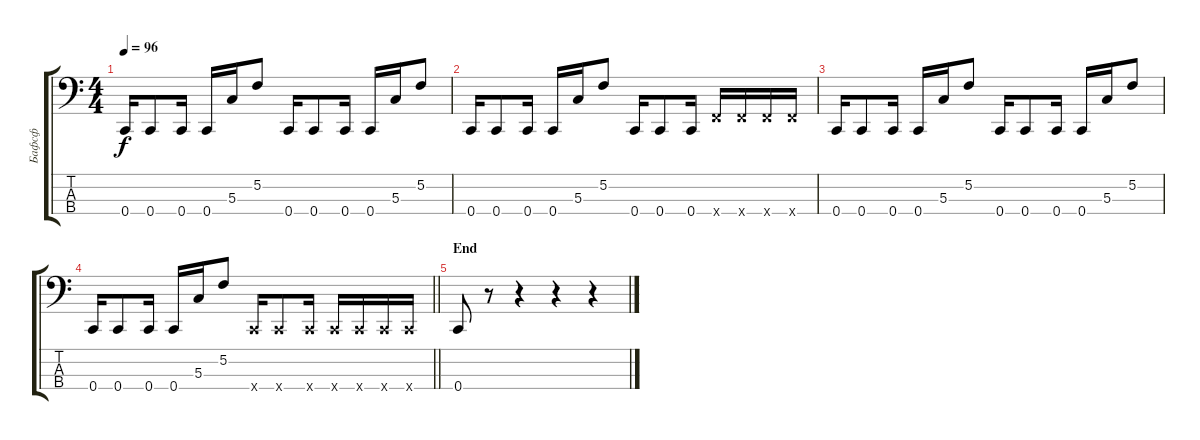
\track ("Бафсф" "Бафсф") {instrument electricbassfinger}
\staff {score tabs}
\tuning (G2 C2 G1 C1) {hide}
\ts (4 4)
\tempo 96
\clef f4
\ks c
0.4.16{dy f} 0.4.8 0.4.16 0.4.16 5.3.16 5.2.8 0.4.16 0.4.8 0.4.16 0.4.16 5.3.16 5.2.8 |
0.4.16 0.4.8 0.4.16 0.4.16 5.3.16 5.2.8 0.4.16 0.4.8 0.4.16 5.4{x}.16 5.4{x}.16 5.4{x}.16 5.4{x}.16 |
0.4.16 0.4.8 0.4.16 0.4.16 5.3.16 5.2.8 0.4.16 0.4.8 0.4.16 0.4.16 5.3.16 5.2.8 |
\barLineRight lightlight
0.4.16 0.4.8 0.4.16 0.4.16 5.3.16 5.2.8 0.4{x}.16 0.4{x}.8 0.4{x}.16 0.4{x}.16 0.4{x}.16 0.4{x}.16 0.4{x}.16 |
\section ("" "End")
0.4.8 r.8 r.4 r.4 r.4
